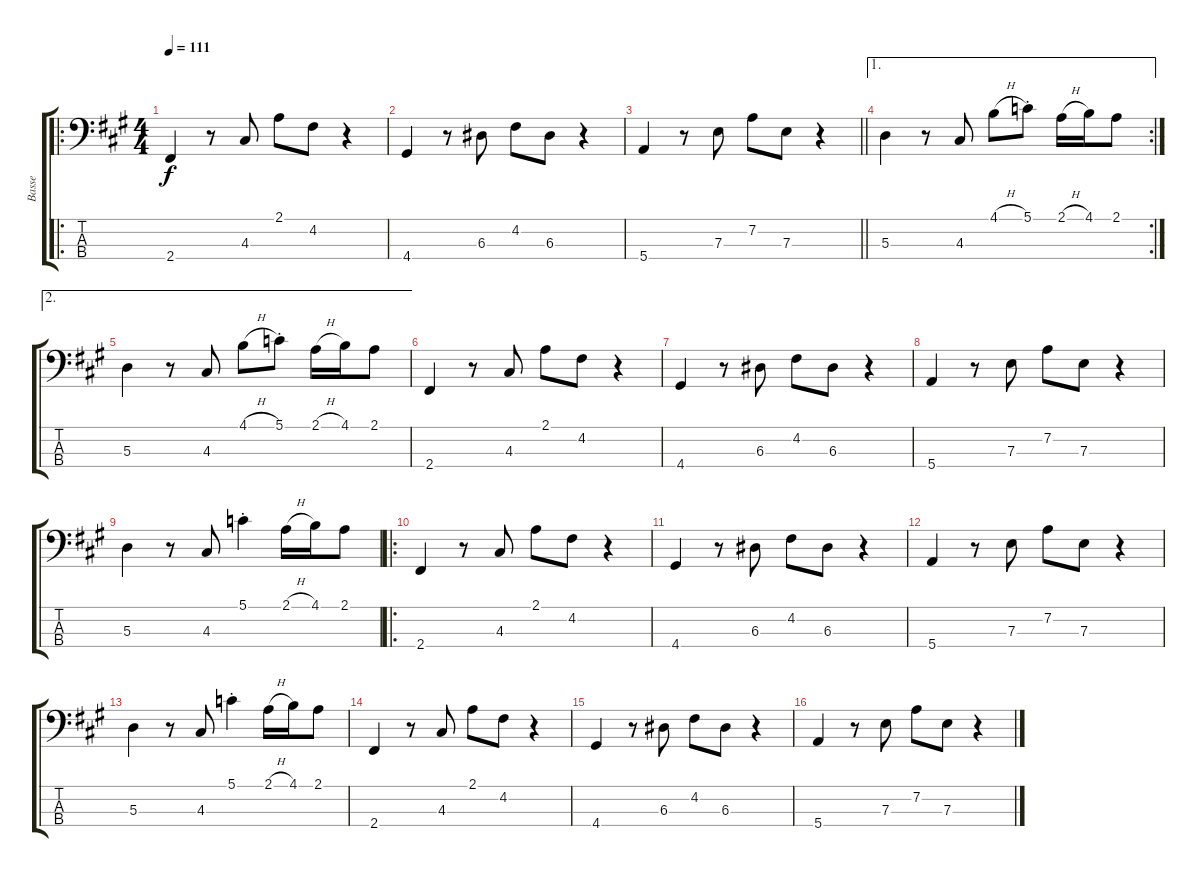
\track ("Basse" "Basse") {instrument electricbassfinger}
\staff {score tabs}
\tuning (G2 D2 A1 E1) {hide}
\ro
\ts (4 4)
\tempo 111
\clef f4
\ks a
2.4.4{dy f instrument electricbassfinger} r.8 4.3.8 2.1.8 4.2.8 r.4 |
4.4.4 r.8 6.3.8 4.2.8 6.3.8 r.4 |
\barLineRight lightlight
5.4.4 r.8 7.3.8 7.2.8 7.3.8 r.4 |
\ae 1
\rc 2
5.3.4 r.8 4.3.8 4.1{h}.8 5.1{st}.8 2.1{h}.16 4.1.16 2.1.8 |
\ae 2
5.3.4 r.8 4.3.8 4.1{h}.8 5.1{st}.8 2.1{h}.16 4.1.16 2.1.8 |
2.4.4 r.8 4.3.8 2.1.8 4.2.8 r.4 |
4.4.4 r.8 6.3.8 4.2.8 6.3.8 r.4 |
5.4.4 r.8 7.3.8 7.2.8 7.3.8 r.4 |
5.3.4 r.8 4.3.8 5.1{st}.4 2.1{h}.16 4.1.16 2.1.8 |
\ro
2.4.4 r.8 4.3.8 2.1.8 4.2.8 r.4 |
4.4.4 r.8 6.3.8 4.2.8 6.3.8 r.4 |
5.4.4 r.8 7.3.8 7.2.8 7.3.8 r.4 |
5.3.4 r.8 4.3.8 5.1{st}.4 2.1{h}.16 4.1.16 2.1.8 |
2.4.4 r.8 4.3.8 2.1.8 4.2.8 r.4 |
4.4.4 r.8 6.3.8 4.2.8 6.3.8 r.4 |
5.4.4 r.8 7.3.8 7.2.8 7.3.8 r.4
